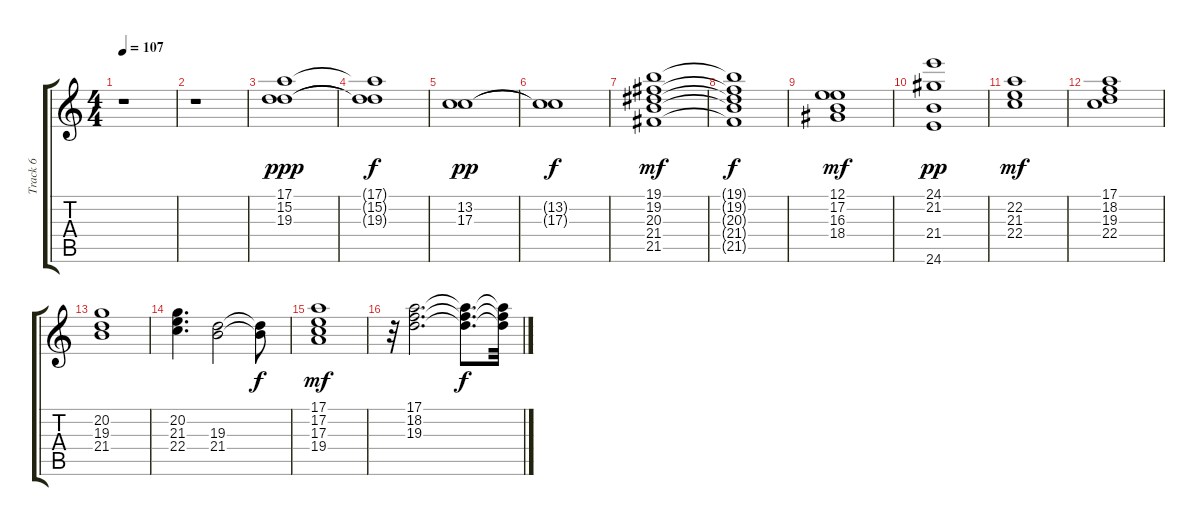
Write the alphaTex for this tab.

\track ("Track 6" "Track 6") {instrument stringensemble1}
\staff {score tabs}
\tuning (E4 B3 G3 D3 A2 E2) {hide}
\ts (4 4)
\tempo 107
\clef g2
\ks c
r.1{dy ppp} |
r.1 |
(17.1 15.2 19.3).1 |
(17.1{t} 15.2{t} 19.3{t}).1{dy f} |
(13.2 17.3).1{dy pp} |
(13.2{t} 17.3{t}).1{dy f} |
(19.1 19.2 20.3 21.4 21.5).1{dy mf volume 6} |
(19.1{t} 19.2{t} 20.3{t} 21.4{t} 21.5{t}).1{dy f} |
(12.1 17.2 16.3 18.4).1{dy mf volume 11} |
(24.1 21.2 21.4 24.6).1{dy pp volume 13} |
(22.2 21.3 22.4).1{dy mf volume 16} |
(17.1 18.2 19.3 22.4).1{volume 10} |
(20.2 19.3 21.4).1 |
(20.2 21.3 22.4).4{d} (19.3 21.4).2 (19.3{t} 21.4{t}).8{dy f} |
(17.1 17.2 17.3 19.4).1{dy mf} |
r.32 (17.1 18.2 19.3).2{d} (17.1{t} 18.2{t} 19.3{t}).8{d dy f} (17.1{t} 18.2{t} 19.3{t}).32
